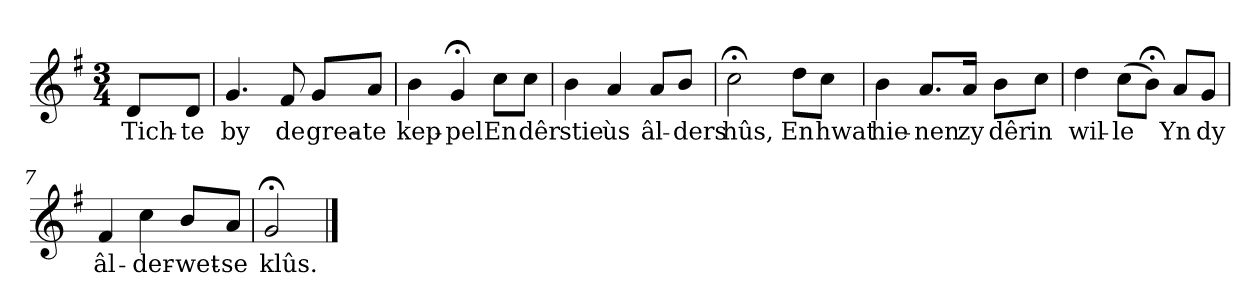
**kern	**text
*part1	*part1
*staff1	*staff1
*k[f#]	*
*G:	*
*M3/4	*
*MM120	*
=	=
8dL	Tich-
8dJ	-te
=1	=1
4.g	by
8f#	de
8gL	grea-
8aJ	-te
=2	=2
4b	kep-
4g;<	-pel
8ccL	En
8ccJ	dêr
=3	=3
4b	stie
4a	ùs
8aL	âl-
8bJ	-ders
=4	=4
2cc;<	hûs,
8ddL	En
8ccJ	hwat
=5	=5
4b	hie-
8.aL	-nen
16aJk	zy
8bL	dêr
8ccJ	in
=6	=6
4dd	wil-
(8ccL	-le
8b;<J)	.
8aL	Yn
8gJ	dy
=7	=7
4f#	âl-
4cc	-der-
8bL	-wet-
8aJ	-se
=8	=8
2g;<	klûs.
==	==
*-	*-
